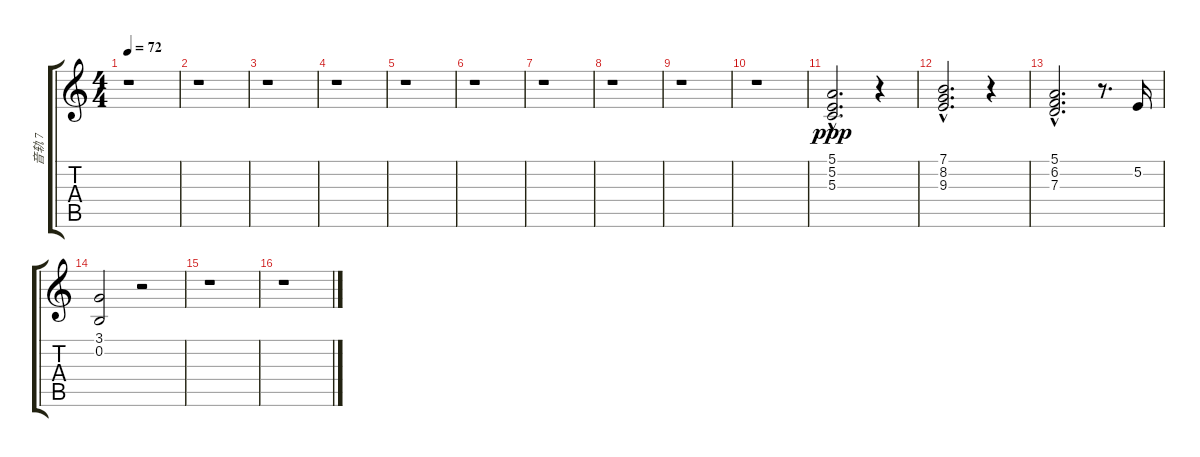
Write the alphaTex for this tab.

\track ("音轨 7" "音轨 7") {instrument choiraahs}
\staff {score tabs}
\tuning (E4 B3 G3 D3 A2 E2) {hide}
\ts (4 4)
\tempo 72
\clef g2
\ks c
r.1{dy ppp} |
r.1 |
r.1 |
r.1 |
r.1 |
r.1 |
r.1 |
r.1 |
r.1 |
r.1 |
(5.1{hac} 5.2{hac} 5.3{hac}).2{d volume 16 balance 8} r.4 |
(7.1{hac} 8.2{hac} 9.3{hac}).2{d} r.4 |
(5.1{hac} 6.2{hac} 7.3{hac}).2{d} r.8{d} 5.2.16 |
(3.1 0.2).2 r.2 |
r.1 |
r.1
